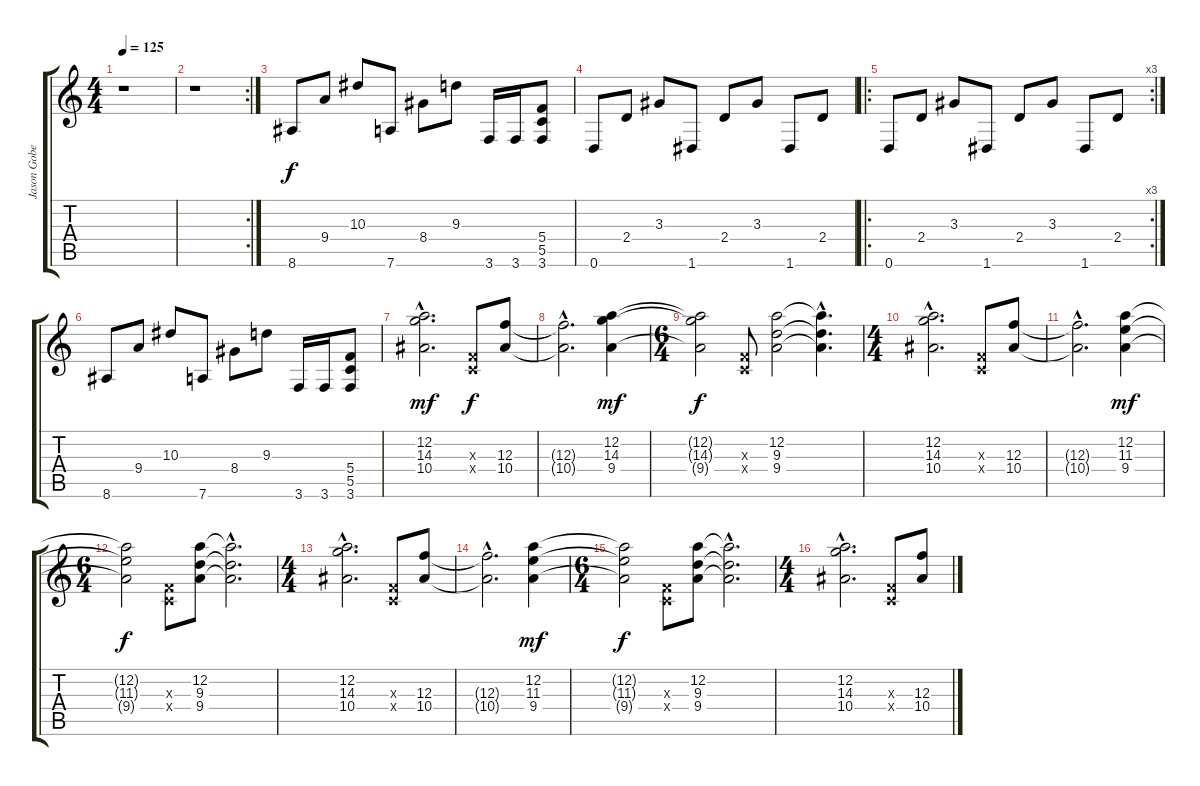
\track ("Jason Gobel" "Jason Gobe") {instrument overdrivenguitar}
\staff {score tabs}
\tuning (D4 A3 F3 C3 G2 D2) {hide}
\ts (4 4)
\tempo 125
\clef g2
\ks c
r.1{dy f} |
\rc 2
r.1 |
8.6.8 9.4.8 10.3.8 7.6.8 8.4.8 9.3.8 3.6.16 3.6.16 (5.4 5.5 3.6).8 |
0.6.8 2.4.8 3.3.8 1.6.8 2.4.8 3.3.8 1.6.8 2.4.8 |
\ro
\rc 3
0.6.8 2.4.8 3.3.8 1.6.8 2.4.8 3.3.8 1.6.8 2.4.8 |
8.6.8 9.4.8 10.3.8 7.6.8 8.4.8 9.3.8 3.6.16 3.6.16 (5.4 5.5 3.6).8 |
(12.2{hac} 14.3{hac} 10.4{hac}).2{d dy mf} (0.3{x} 0.4{x}).8{dy f} (12.3 10.4).8 |
(12.3{hac t} 10.4{hac t}).2{d} (12.2 14.3 9.4).4{dy mf} |
\ts (6 4)
(12.2{t} 14.3{t} 9.4{t}).2{dy f} (0.3{x} 0.4{x}).8 (12.2 9.3 9.4).2 (12.2{hac t} 9.3{hac t} 9.4{hac t}).4{d} |
\ts (4 4)
(12.2{hac} 14.3{hac} 10.4{hac}).2{d} (0.3{x} 0.4{x}).8 (12.3 10.4).8 |
(12.3{hac t} 10.4{hac t}).2{d} (12.2 11.3 9.4).4{dy mf} |
\ts (6 4)
(12.2{t} 11.3{t} 9.4{t}).2{dy f} (0.3{x} 0.4{x}).8 (12.2 9.3 9.4).8 (12.2{hac t} 9.3{hac t} 9.4{hac t}).2{d} |
\ts (4 4)
(12.2{hac} 14.3{hac} 10.4{hac}).2{d} (0.3{x} 0.4{x}).8 (12.3 10.4).8 |
(12.3{hac t} 10.4{hac t}).2{d} (12.2 11.3 9.4).4{dy mf} |
\ts (6 4)
(12.2{t} 11.3{t} 9.4{t}).2{dy f} (0.3{x} 0.4{x}).8 (12.2 9.3 9.4).8 (12.2{hac t} 9.3{hac t} 9.4{hac t}).2{d} |
\ts (4 4)
(12.2{hac} 14.3{hac} 10.4{hac}).2{d} (0.3{x} 0.4{x}).8 (12.3 10.4).8
